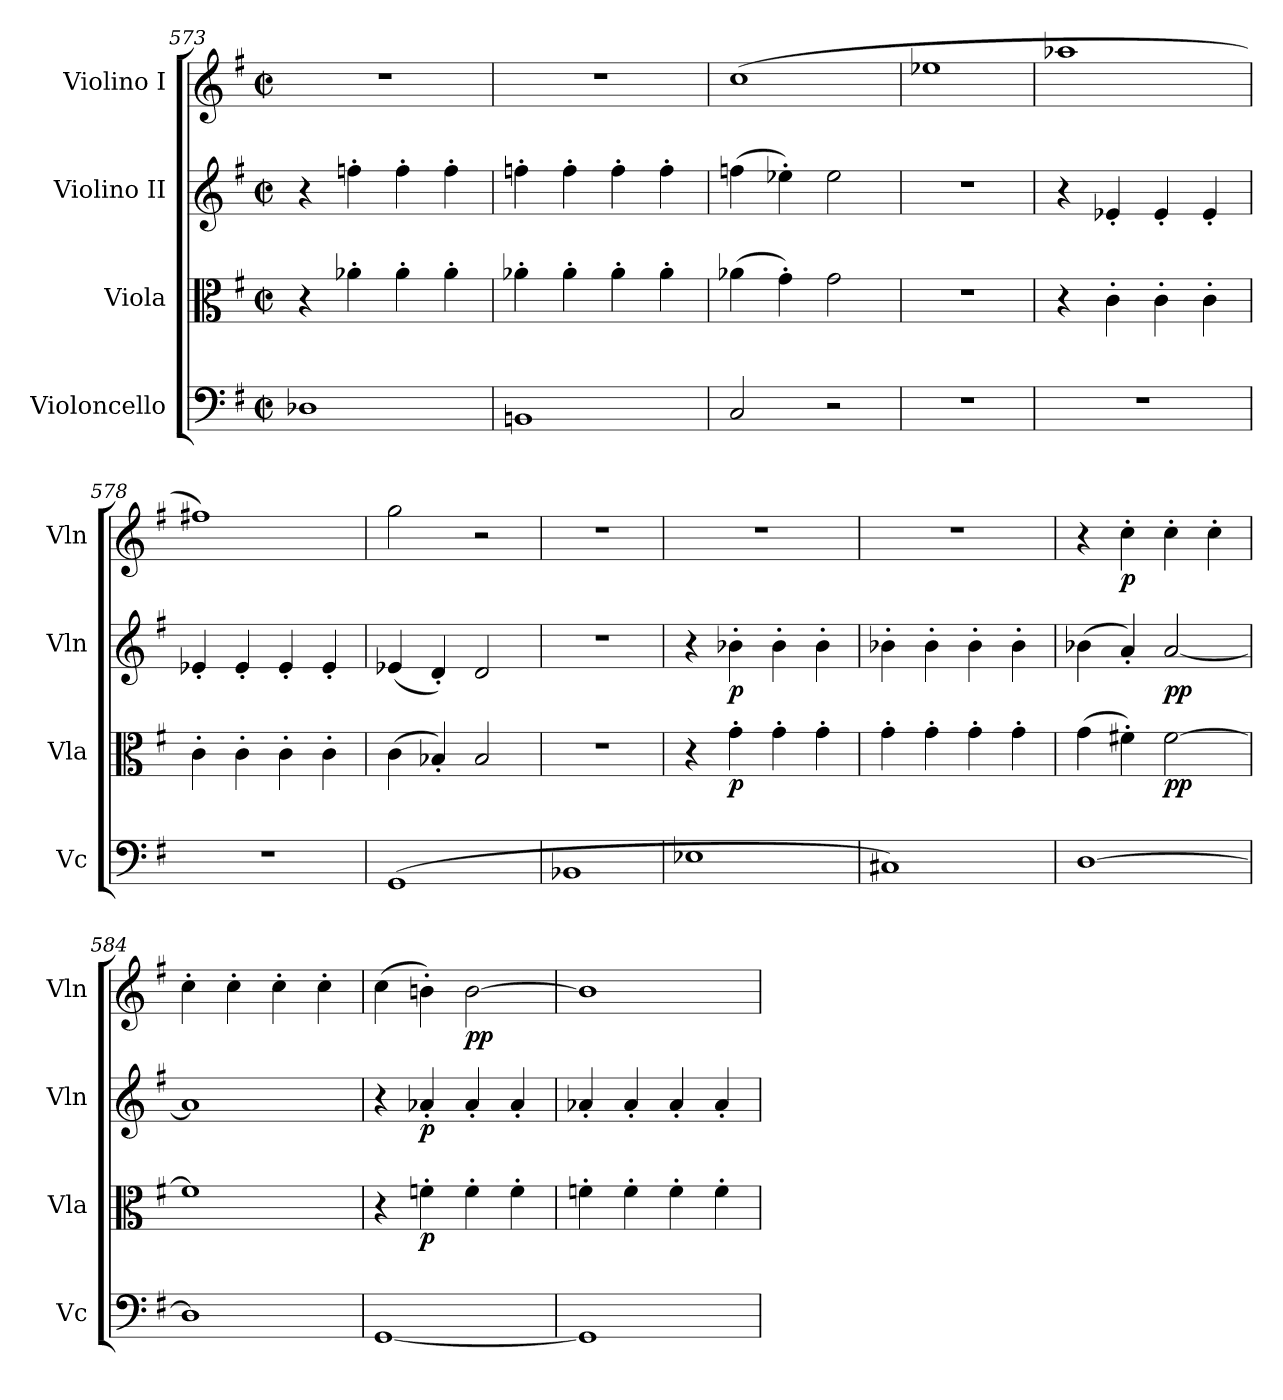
**kern	**kern	**dynam	**kern	**dynam	**kern	**dynam
*part4	*part3	*part3	*part2	*part2	*part1	*part1
*staff4	*staff3	*staff3	*staff2	*staff2	*staff1	*staff1
*I"Violoncello	*I"Viola	*	*I"Violino II	*	*I"Violino I	*
*I'Vc	*I'Vla	*	*I'Vln	*	*I'Vln	*
*clefF4	*clefC3	*	*clefG2	*	*clefG2	*
*k[f#]	*k[f#]	*	*k[f#]	*	*k[f#]	*
*M2/2	*M2/2	*	*M2/2	*	*M2/2	*
*met(c|)	*met(c|)	*	*met(c|)	*	*met(c|)	*
=573	=573	=573	=573	=573	=573	=573
1D-X	4r	.	4r	.	1r	.
.	4a-X'	.	4ffn'	.	.	.
.	4a-'	.	4ff'	.	.	.
.	4a-'	.	4ff'	.	.	.
=574	=574	=574	=574	=574	=574	=574
1BBn	4a-X'	.	4ffn'	.	1r	.
.	4a-'	.	4ff'	.	.	.
.	4a-'	.	4ff'	.	.	.
.	4a-'	.	4ff'	.	.	.
=575	=575	=575	=575	=575	=575	=575
2C	(4a-X	.	(4ffn	.	(1cc	.
.	4g')	.	4ee-X')	.	.	.
2r	2g	.	2ee-	.	.	.
=576	=576	=576	=576	=576	=576	=576
1r	1r	.	1r	.	1ee-X	.
=577	=577	=577	=577	=577	=577	=577
1r	4r	.	4r	.	1aa-X	.
.	4c'	.	4e-X'	.	.	.
.	4c'	.	4e-'	.	.	.
.	4c'	.	4e-'	.	.	.
=578	=578	=578	=578	=578	=578	=578
1r	4c'	.	4e-X'	.	1ff#X)	.
.	4c'	.	4e-'	.	.	.
.	4c'	.	4e-'	.	.	.
.	4c'	.	4e-'	.	.	.
=579	=579	=579	=579	=579	=579	=579
(1GG	(4c	.	(4e-X	.	2gg	.
.	4B-X')	.	4d')	.	.	.
.	2B-	.	2d	.	2r	.
=580	=580	=580	=580	=580	=580	=580
1BB-X	1r	.	1r	.	1r	.
=581	=581	=581	=581	=581	=581	=581
1E-X	4r	.	4r	.	1r	.
.	4g'	p	4b-X'	p	.	.
.	4g'	.	4b-'	.	.	.
.	4g'	.	4b-'	.	.	.
=582	=582	=582	=582	=582	=582	=582
1C#X)	4g'	.	4b-X'	.	1r	.
.	4g'	.	4b-'	.	.	.
.	4g'	.	4b-'	.	.	.
.	4g'	.	4b-'	.	.	.
=583	=583	=583	=583	=583	=583	=583
[1D	(4g	.	(4b-X	.	4r	.
.	4f#X')	.	4a')	.	4cc'	p
.	[2f#	pp	[2a	pp	4cc'	.
.	.	.	.	.	4cc'	.
=584	=584	=584	=584	=584	=584	=584
1D]	1f#]	.	1a]	.	4cc'	.
.	.	.	.	.	4cc'	.
.	.	.	.	.	4cc'	.
.	.	.	.	.	4cc'	.
=585	=585	=585	=585	=585	=585	=585
[1GG	4r	.	4r	.	(4cc	.
.	4fn'	p	4a-X'	p	4bn')	.
.	4f'	.	4a-'	.	[2b	pp
.	4f'	.	4a-'	.	.	.
=586	=586	=586	=586	=586	=586	=586
1GG]	4fn'	.	4a-X'	.	1b]	.
.	4f'	.	4a-'	.	.	.
.	4f'	.	4a-'	.	.	.
.	4f'	.	4a-'	.	.	.
=	=	=	=	=	=	=
*-	*-	*-	*-	*-	*-	*-
